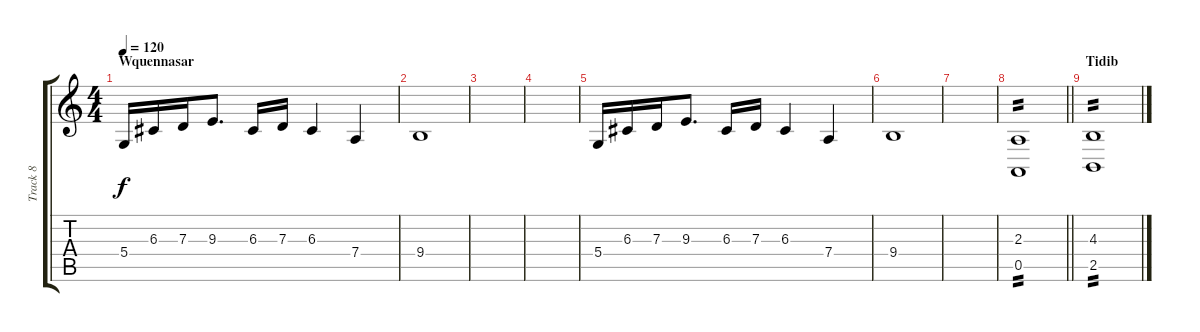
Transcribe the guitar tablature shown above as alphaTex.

\track ("Track 8" "Track 8") {instrument orchestralharp}
\staff {score tabs}
\tuning (E4 B3 G3 D3 A2 E2) {hide}
\ts (4 4)
\section ("" "Wquennasar")
\tempo 120
\clef g2
\ks c
5.4.16{dy f} 6.3.16 7.3.16 9.3.8{d} 6.3.16 7.3.16 6.3.4 7.4.4 |
9.4.1 |
|
|
5.4.16 6.3.16 7.3.16 9.3.8{d} 6.3.16 7.3.16 6.3.4 7.4.4 |
9.4.1 |
|
\barLineRight lightlight
(2.3 0.5).1{tp 2} |
\section ("" "Tidib")
(4.3 2.5).1{tp 2}
